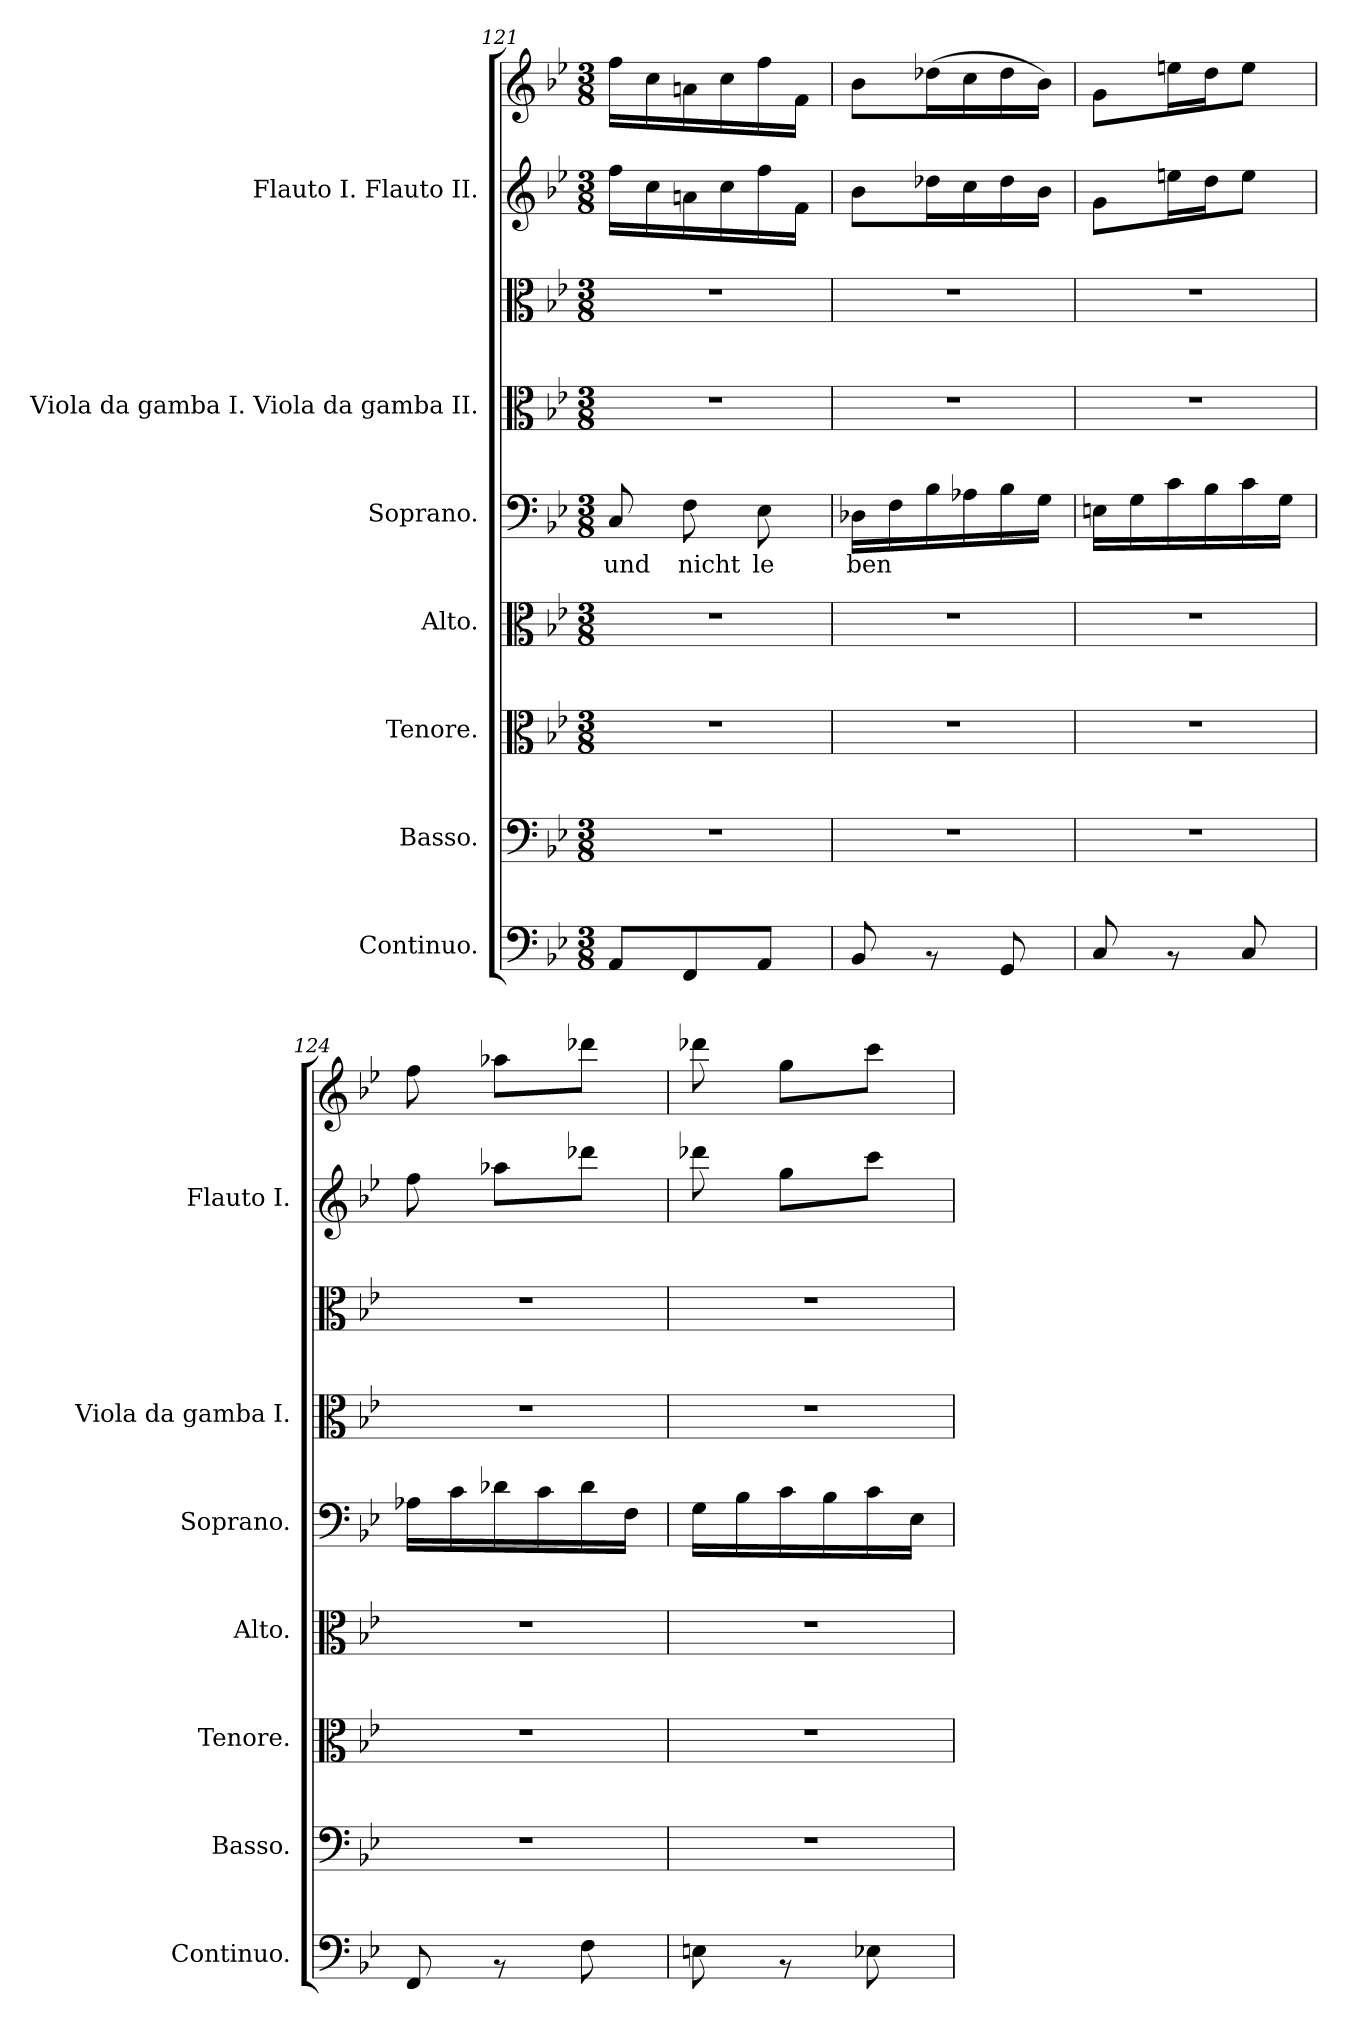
**kern	**kern	**kern	**kern	**kern	**text	**kern	**kern	**kern	**kern
*part7	*part6	*part5	*part4	*part3	*part3	*part2	*part2	*part1	*part1
*staff9	*staff8	*staff7	*staff6	*staff5	*staff5	*staff4	*staff3	*staff2	*staff1
*I"Continuo.	*I"Basso.	*I"Tenore.	*I"Alto.	*I"Soprano.	*	*I"Viola da gamba I. Viola da gamba II.	*	*I"Flauto I. Flauto II.	*
*I'Continuo.	*I'Basso.	*I'Tenore.	*I'Alto.	*I'Soprano.	*	*I'Viola da gamba I.	*	*I'Flauto I.	*
*clefF4	*clefF4	*clefC3	*clefC3	*clefF4	*	*clefC3	*clefC3	*clefG2	*clefG2
*k[b-e-]	*k[b-e-]	*k[b-e-]	*k[b-e-]	*k[b-e-]	*	*k[b-e-]	*k[b-e-]	*k[b-e-]	*k[b-e-]
*B-:	*B-:	*B-:	*B-:	*B-:	*	*B-:	*B-:	*B-:	*B-:
*M3/8	*M3/8	*M3/8	*M3/8	*M3/8	*	*M3/8	*M3/8	*M3/8	*M3/8
=121	=121	=121	=121	=121	=121	=121	=121	=121	=121
!	!	!	!	!	!LO:LY:b	!	!	!	!
8AA/L	4.r	4.r	4.r	8C/	und	4.r	4.r	16ff\LL	16ff\LL
.	.	.	.	.	.	.	.	16cc\	16cc\
!	!	!	!	!	!LO:LY:b	!	!	!	!
8FF/	.	.	.	8F\	nicht	.	.	16an\	16an\
.	.	.	.	.	.	.	.	16cc\	16cc\
!	!	!	!	!	!LO:LY:b	!	!	!	!
8AA/J	.	.	.	8E-\	le	.	.	16ff\	16ff\
.	.	.	.	.	.	.	.	16f\JJ	16f\JJ
=122	=122	=122	=122	=122	=122	=122	=122	=122	=122
!	!	!	!	!	!LO:LY:b	!	!	!	!
8BB-/	4.r	4.r	4.r	16D-X\LL	ben	4.r	4.r	8b-\L	8b-\L
.	.	.	.	16F\	.	.	.	.	.
8rAA	.	.	.	16B-\	.	.	.	16dd-X\L	(>16dd-X\L
.	.	.	.	16A-X\	.	.	.	16cc\	16cc\
8GG/	.	.	.	16B-\	.	.	.	16dd-\	16dd-\
.	.	.	.	16G\JJ	.	.	.	16b-\JJ	16b-\JJ)
=123	=123	=123	=123	=123	=123	=123	=123	=123	=123
8C/	4.r	4.r	4.r	16En\LL	.	4.r	4.r	8g\L	8g\L
.	.	.	.	16G\	.	.	.	.	.
8rAA	.	.	.	16c\	.	.	.	16een\L	16een\L
.	.	.	.	16B-\	.	.	.	16dd\J	16dd\J
8C/	.	.	.	16c\	.	.	.	8ee\J	8ee\J
.	.	.	.	16G\JJ	.	.	.	.	.
!!LO:LB:g=z
=124	=124	=124	=124	=124	=124	=124	=124	=124	=124
8FF/	4.r	4.r	4.r	16A-X\LL	.	4.r	4.r	8ff\	8ff\
.	.	.	.	16c\	.	.	.	.	.
8rAA	.	.	.	16d-X\	.	.	.	8aa-X\L	8aa-X\L
.	.	.	.	16c\	.	.	.	.	.
8F\	.	.	.	16d-\	.	.	.	8ddd-X\J	8ddd-X\J
.	.	.	.	16F\JJ	.	.	.	.	.
=125	=125	=125	=125	=125	=125	=125	=125	=125	=125
8En\	4.r	4.r	4.r	16G\LL	.	4.r	4.r	8ddd-X\	8ddd-X\
.	.	.	.	16B-\	.	.	.	.	.
8rAA	.	.	.	16c\	.	.	.	8gg\L	8gg\L
.	.	.	.	16B-\	.	.	.	.	.
8E-X\	.	.	.	16c\	.	.	.	8ccc\J	8ccc\J
.	.	.	.	16E-\JJ	.	.	.	.	.
=	=	=	=	=	=	=	=	=	=
*-	*-	*-	*-	*-	*-	*-	*-	*-	*-
